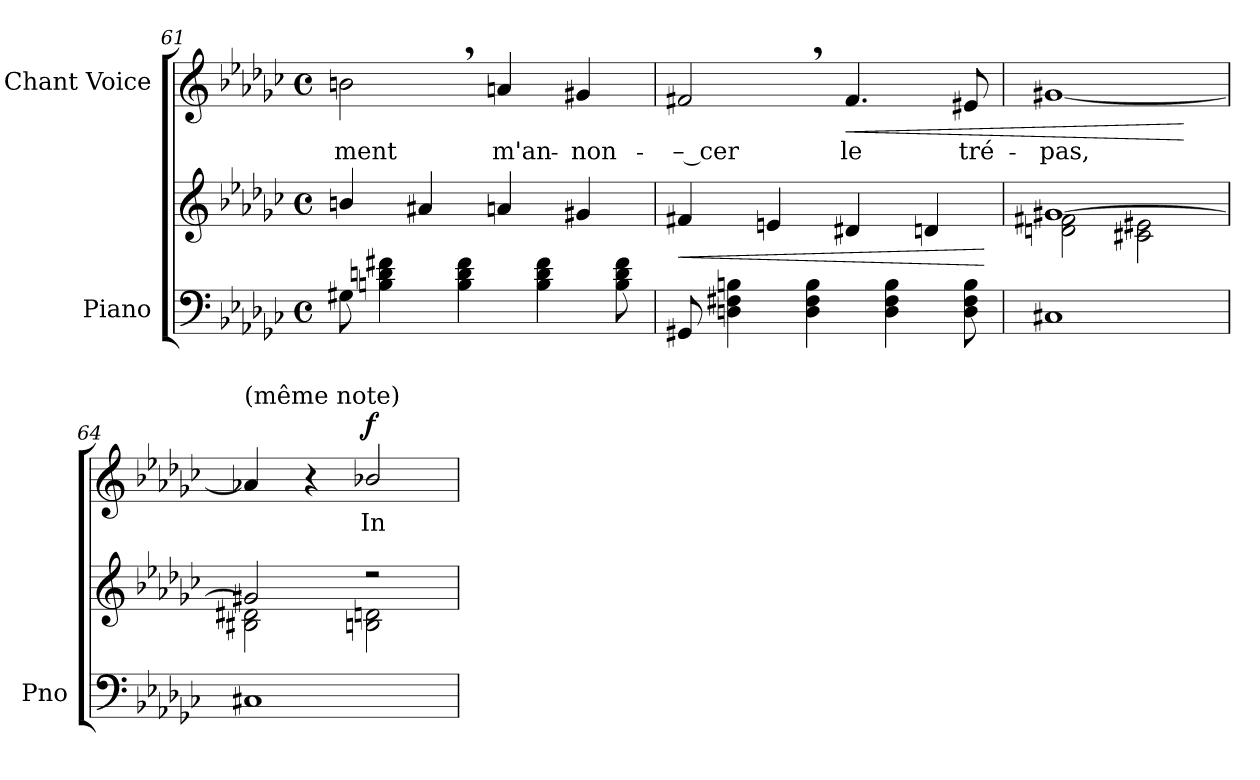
**kern	**kern	**dynam	**kern	**text	**dynam
*part2	*part2	*part2	*part1	*part1	*part1
*staff3	*staff2	*staff2/3	*staff1	*staff1	*staff1
*I"Piano	*	*	*I"Chant Voice	*	*
*I'Pno	*	*	*	*	*
*clefF4	*clefG2	*	*clefG2	*	*
*k[b-e-a-d-g-c-]	*k[b-e-a-d-g-c-]	*	*k[b-e-a-d-g-c-]	*	*
*M4/4	*M4/4	*	*M4/4	*	*
*met(c)	*met(c)	*	*met(c)	*	*
=61	=61	=61	=61	=61	=61
8G#X\	4bn/	.	2bn,\	-ment	.
4Bn\ 4dn\ 4f#X\	.	.	.	.	.
.	4a#X/	.	.	.	.
4B\ 4d\ 4f#\	.	.	.	.	.
.	4an/	.	4an/	m'an-	.
4B\ 4d\ 4f#\	.	.	.	.	.
.	4g#X/	.	4g#X/	-non-	.
8B\ 8d\ 8f#\	.	.	.	.	.
=62	=62	=62	=62	=62	=62
!	!	!LO:HP:b	!	!	!
8GG#X/	4f#X/	<	2f#X,/	-– cer	.
4Dn\ 4F#X\ 4Bn\	.	.	.	.	.
.	4en/	.	.	.	.
4D\ 4F#\ 4B\	.	.	.	.	.
!	!	!	!	!	!LO:HP:b
.	4d#X/	.	4.f#/	le	<
4D\ 4F#\ 4B\	.	.	.	.	.
.	4dn/	.	.	.	.
8D\ 8F#\ 8B\	.	.	8e#X/	tré-	.
.	.	[	.	.	.
=63	=63	=63	=63	=63	=63
*	*^	*	*	*	*
1C#X	[1g#X	2dn\ 2f#X\	.	[1g#X	-pas,	.
.	.	2c#X\ 2e#X\	.	.	.	.
*	*v	*v	*	*	*	*
.	.	.	.	.	[
=64	=64	=64	=64	=64	=64
*	*^	*	*	*	*
!	!	!	!	!LO:TX:a:t=(même note)	!	!
1C#X	2g#X/]	2B#X\ 2d#X\	.	4a-X/]	.	.
.	.	.	.	4r	.	.
!	!	!	!	!	!	!LO:DY:a
.	2r	2Bn\ 2dn\	.	2b-X/	In-	f
*	*v	*v	*	*	*	*
=	=	=	=	=	=
*-	*-	*-	*-	*-	*-
